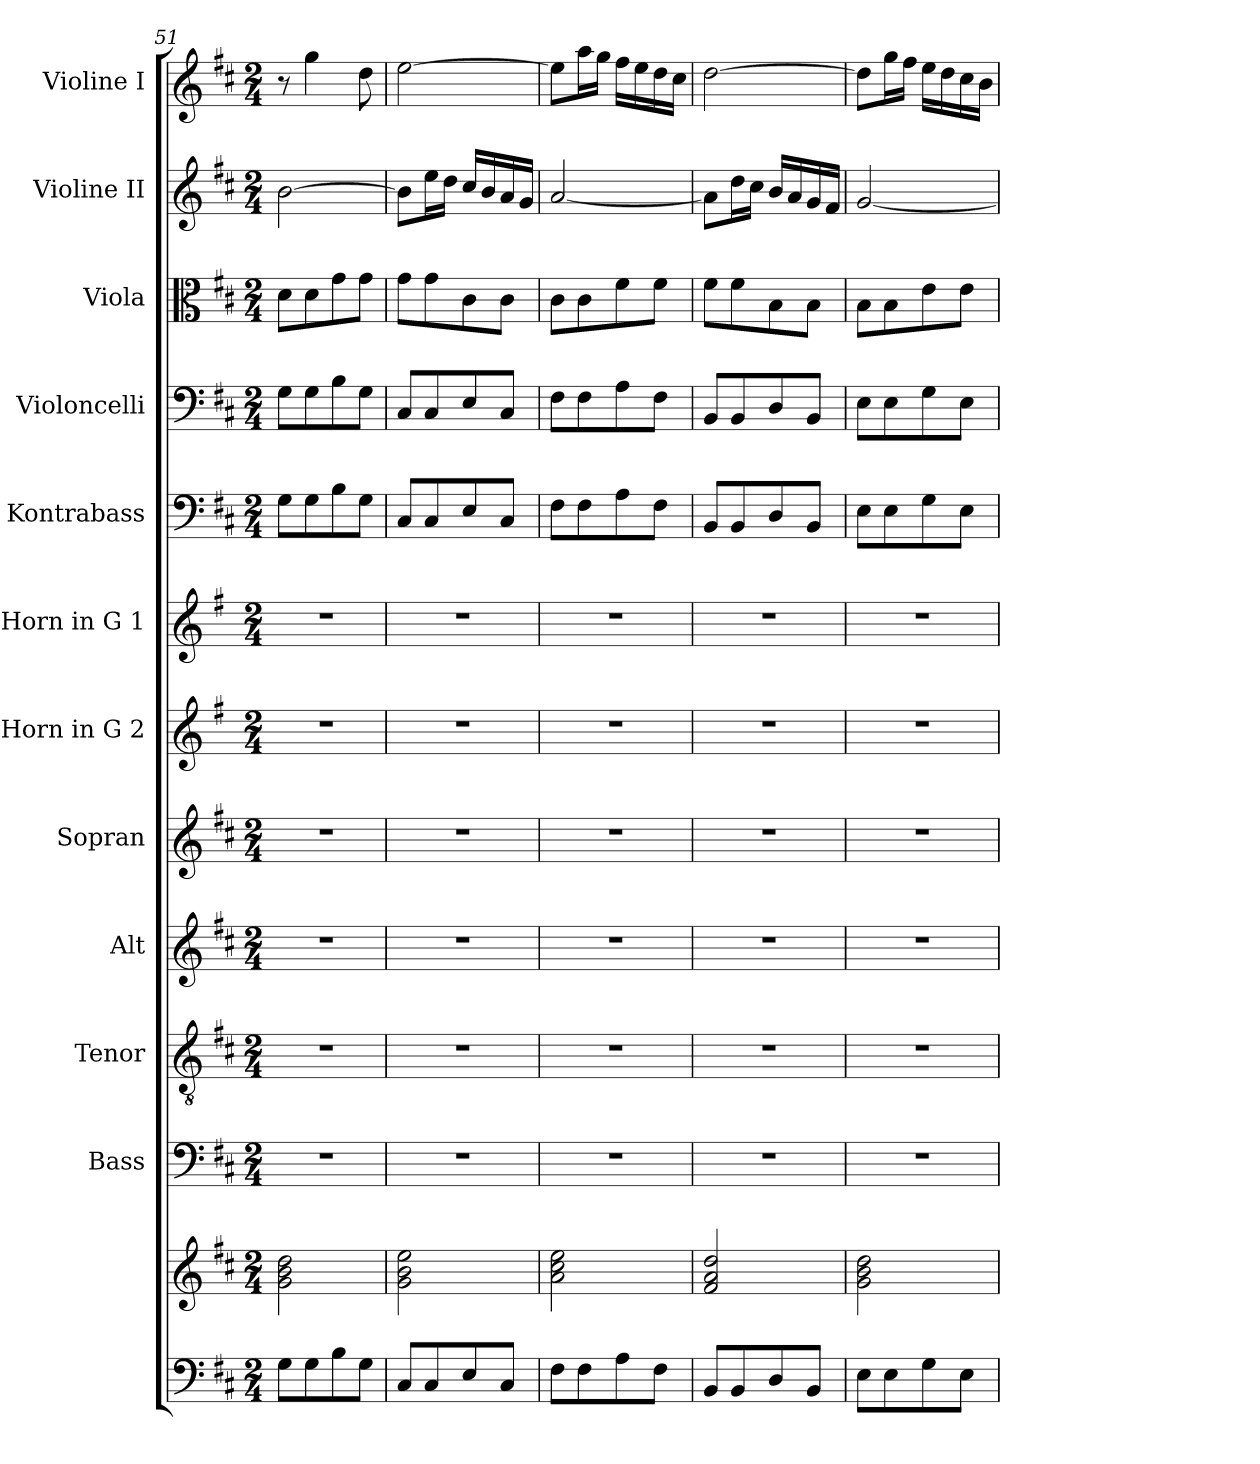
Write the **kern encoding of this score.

**kern	**kern	**kern	**kern	**kern	**kern	**kern	**kern	**kern	**kern	**kern	**kern	**kern
*part12	*part12	*part11	*part10	*part9	*part8	*part7	*part6	*part5	*part4	*part3	*part2	*part1
*staff13	*staff12	*staff11	*staff10	*staff9	*staff8	*staff7	*staff6	*staff5	*staff4	*staff3	*staff2	*staff1
*	*	*I"Bass	*I"Tenor	*I"Alt	*I"Sopran	*I"Horn in G 2	*I"Horn in G 1	*I"Kontrabass	*I"Violoncelli	*I"Viola	*I"Violine II	*I"Violine I
*	*	*I'B.	*I'T.	*I'A.	*I'S.	*I'Hrn. G 2	*I'Hrn. G 1	*I'Kb.	*I'Vc.	*I'Vla.	*I'Vl. II	*I'Vl. I
*clefF4	*clefG2	*clefF4	*clefGv2	*clefG2	*clefG2	*clefG2	*clefG2	*clefF4	*clefF4	*clefC3	*clefG2	*clefG2
*	*	*	*	*	*	*ITrd3c5	*ITrd3c5	*ITrd7c12	*	*	*	*
*k[f#c#]	*k[f#c#]	*k[f#c#]	*k[f#c#]	*k[f#c#]	*k[f#c#]	*k[f#c#]	*k[f#c#]	*k[f#c#]	*k[f#c#]	*k[f#c#]	*k[f#c#]	*k[f#c#]
*D:	*D:	*D:	*D:	*D:	*D:	*D:	*D:	*D:	*D:	*D:	*D:	*D:
*M2/4	*M2/4	*M2/4	*M2/4	*M2/4	*M2/4	*M2/4	*M2/4	*M2/4	*M2/4	*M2/4	*M2/4	*M2/4
=51	=51	=51	=51	=51	=51	=51	=51	=51	=51	=51	=51	=51
8G\L	2g\ 2b\ 2dd\	2r	2r	2r	2r	2r	2r	8GG\L	8G\L	8d\L	[2b\	8r
8G\	.	.	.	.	.	.	.	8GG\	8G\	8d\	.	4gg\
8B\	.	.	.	.	.	.	.	8BB\	8B\	8g\	.	.
8G\J	.	.	.	.	.	.	.	8GG\J	8G\J	8g\J	.	8dd\
=52	=52	=52	=52	=52	=52	=52	=52	=52	=52	=52	=52	=52
8C#/L	2g\ 2b\ 2ee\	2r	2r	2r	2r	2r	2r	8CC#/L	8C#/L	8g\L	8b\L]	[2ee\
8C#/	.	.	.	.	.	.	.	8CC#/	8C#/	8g\	16ee\L	.
.	.	.	.	.	.	.	.	.	.	.	16dd\JJ	.
8E/	.	.	.	.	.	.	.	8EE/	8E/	8c#\	16cc#/LL	.
.	.	.	.	.	.	.	.	.	.	.	16b/	.
8C#/J	.	.	.	.	.	.	.	8CC#/J	8C#/J	8c#\J	16a/	.
.	.	.	.	.	.	.	.	.	.	.	16g/JJ	.
=53	=53	=53	=53	=53	=53	=53	=53	=53	=53	=53	=53	=53
8F#\L	2a\ 2cc#\ 2ee\	2r	2r	2r	2r	2r	2r	8FF#\L	8F#\L	8c#\L	[2a/	8ee\L]
8F#\	.	.	.	.	.	.	.	8FF#\	8F#\	8c#\	.	16aa\L
.	.	.	.	.	.	.	.	.	.	.	.	16gg\JJ
8A\	.	.	.	.	.	.	.	8AA\	8A\	8f#\	.	16ff#\LL
.	.	.	.	.	.	.	.	.	.	.	.	16ee\
8F#\J	.	.	.	.	.	.	.	8FF#\J	8F#\J	8f#\J	.	16dd\
.	.	.	.	.	.	.	.	.	.	.	.	16cc#\JJ
=54	=54	=54	=54	=54	=54	=54	=54	=54	=54	=54	=54	=54
8BB/L	2f#/ 2a/ 2dd/	2r	2r	2r	2r	2r	2r	8BBB/L	8BB/L	8f#\L	8a\L]	[2dd\
8BB/	.	.	.	.	.	.	.	8BBB/	8BB/	8f#\	16dd\L	.
.	.	.	.	.	.	.	.	.	.	.	16cc#\JJ	.
8D/	.	.	.	.	.	.	.	8DD/	8D/	8B\	16b/LL	.
.	.	.	.	.	.	.	.	.	.	.	16a/	.
8BB/J	.	.	.	.	.	.	.	8BBB/J	8BB/J	8B\J	16g/	.
.	.	.	.	.	.	.	.	.	.	.	16f#/JJ	.
!!LO:PB:g=z
=55	=55	=55	=55	=55	=55	=55	=55	=55	=55	=55	=55	=55
8E\L	2g\ 2b\ 2dd\	2r	2r	2r	2r	2r	2r	8EE\L	8E\L	8B\L	[2g/	8dd\L]
8E\	.	.	.	.	.	.	.	8EE\	8E\	8B\	.	16gg\L
.	.	.	.	.	.	.	.	.	.	.	.	16ff#\JJ
8G\	.	.	.	.	.	.	.	8GG\	8G\	8e\	.	16ee\LL
.	.	.	.	.	.	.	.	.	.	.	.	16dd\
8E\J	.	.	.	.	.	.	.	8EE\J	8E\J	8e\J	.	16cc#\
.	.	.	.	.	.	.	.	.	.	.	.	16b\JJ
=	=	=	=	=	=	=	=	=	=	=	=	=
*-	*-	*-	*-	*-	*-	*-	*-	*-	*-	*-	*-	*-
